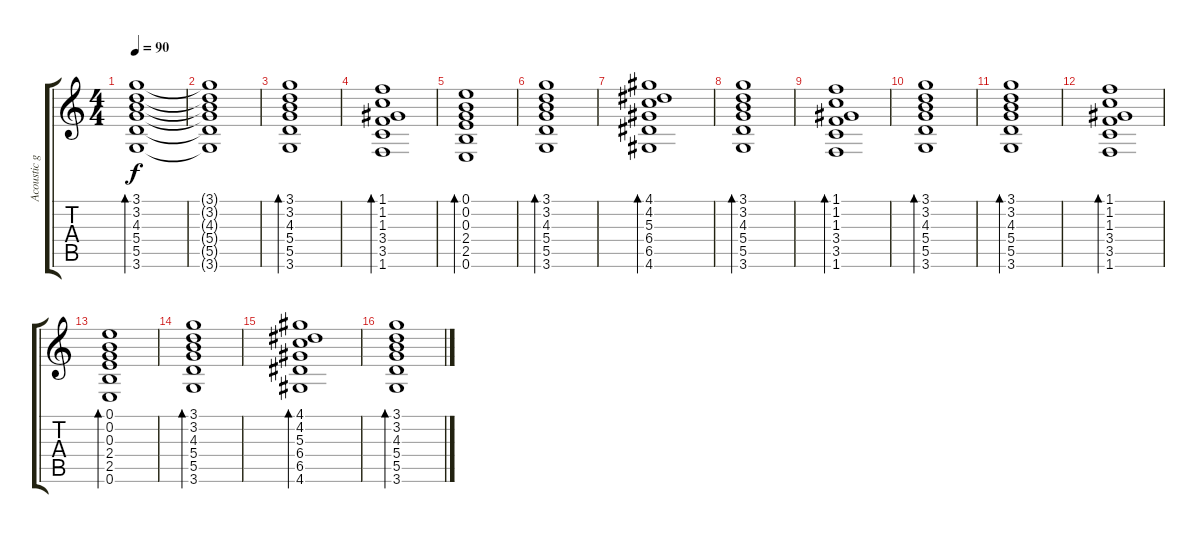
\track ("Acoustic guitar" "Acoustic g") {instrument acousticguitarsteel}
\staff {score tabs}
\tuning (E4 B3 G3 D3 A2 E2) {hide}
\ts (4 4)
\tempo 90
\clef g2
\ks c
(3.1 3.2 4.3 5.4 5.5 3.6).1{bd 480 dy f instrument acousticguitarsteel} |
(3.1{t} 3.2{t} 4.3{t} 5.4{t} 5.5{t} 3.6{t}).1 |
(3.1 3.2 4.3 5.4 5.5 3.6).1{bd 480} |
(1.1 1.2 1.3 3.4 3.5 1.6).1{bd 480} |
(0.1 0.2 0.3 2.4 2.5 0.6).1{bd 480} |
(3.1 3.2 4.3 5.4 5.5 3.6).1{bd 480} |
(4.1 4.2 5.3 6.4 6.5 4.6).1{bd 480} |
(3.1 3.2 4.3 5.4 5.5 3.6).1{bd 480} |
(1.1 1.2 1.3 3.4 3.5 1.6).1{bd 480} |
(3.1 3.2 4.3 5.4 5.5 3.6).1{bd 480} |
(3.1 3.2 4.3 5.4 5.5 3.6).1{bd 480} |
(1.1 1.2 1.3 3.4 3.5 1.6).1{bd 480} |
(0.1 0.2 0.3 2.4 2.5 0.6).1{bd 480} |
(3.1 3.2 4.3 5.4 5.5 3.6).1{bd 480} |
(4.1 4.2 5.3 6.4 6.5 4.6).1{bd 480} |
(3.1 3.2 4.3 5.4 5.5 3.6).1{bd 480}
